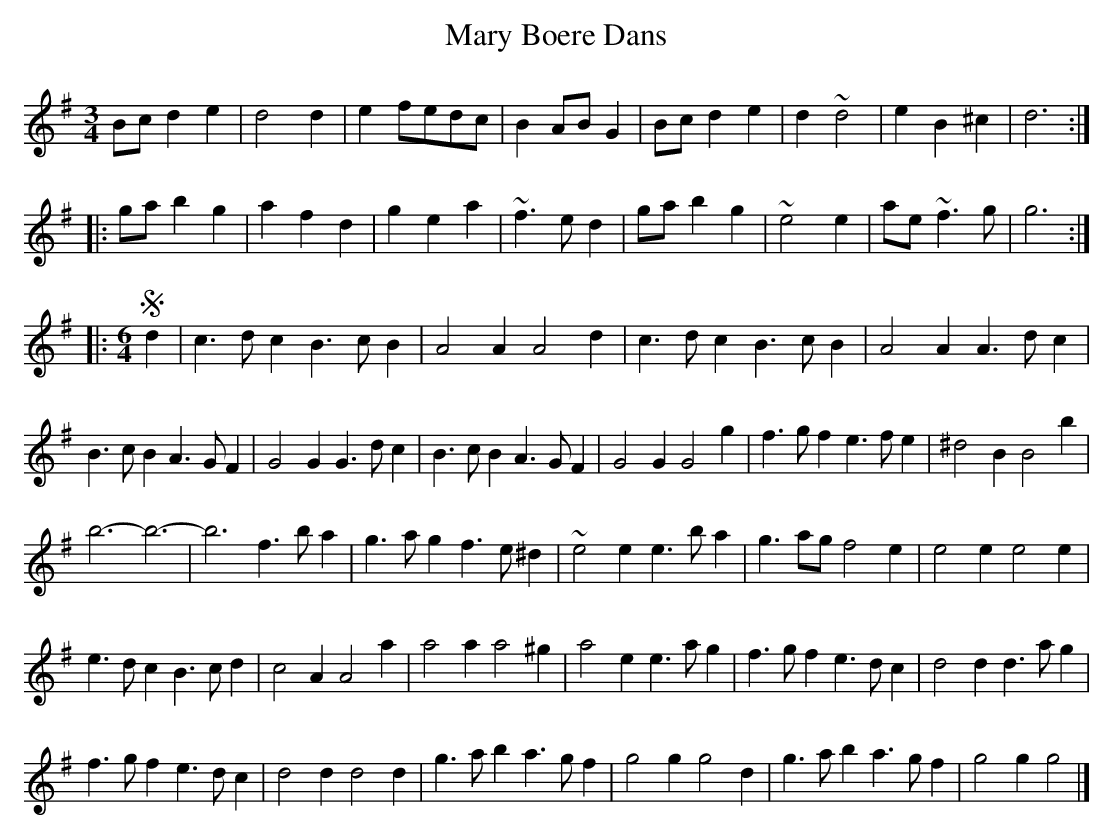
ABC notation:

X:1
T:Mary Boere Dans
M:3/4
K:Gmaj
Bcd2e2|d4d2|e2fedc|B2ABG2|Bcd2e2|d2~d4|e2B2^c2|d6:|
|:gab2g2|a2f2d2|g2e2a2|~f3ed2|gab2g2|~e4e2|ae~f3g|g6:|
|:[M:6/4]!segno!d2|c3dc2B3cB2|A4A2A4d2|c3dc2B3cB2|A4A2A3dc2|
B3cB2A3GF2|G4G2G3dc2|B3cB2A3GF2|G4G2G4g2|f3gf2e3fe2|^d4B2B4b2|
b6-b6-|b6f3ba2|g3ag2f3e^d2|~e4e2e3ba2|g3agf4e2|e4e2e4e2|
e3dc2B3cd2|c4A2A4a2|a4a2a4^g2|a4e2e3ag2|f3gf2e3dc2|d4d2d3ag2|
f3gf2e3dc2|d4d2d4d2|g3ab2a3gf2|g4g2g4d2|g3ab2a3gf2|g4g2g4|]
